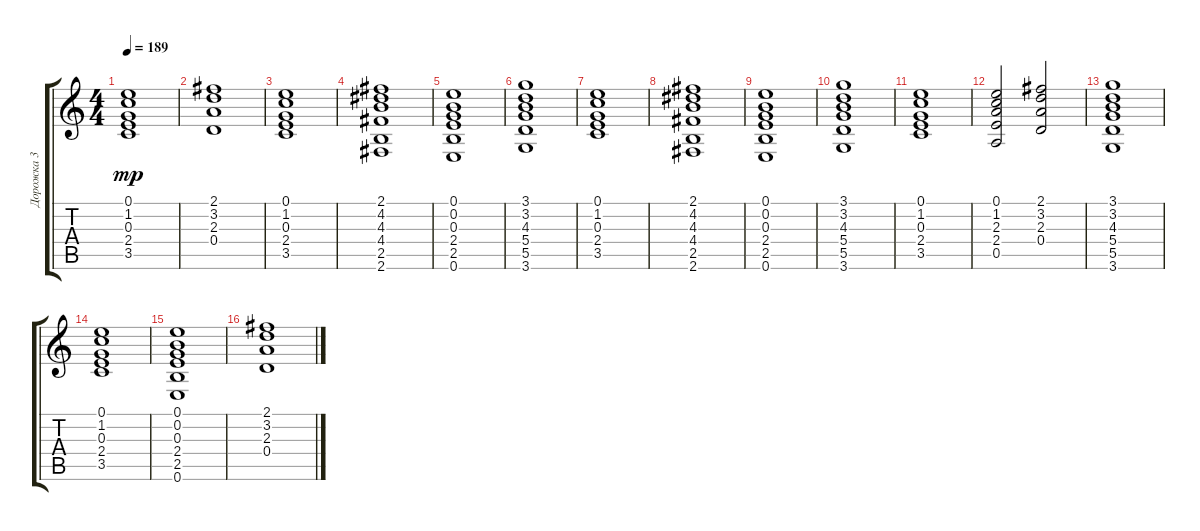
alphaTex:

\track ("Дорожка 3" "Дорожка 3") {instrument distortionguitar}
\staff {score tabs}
\tuning (E4 B3 G3 D3 A2 E2) {hide}
\ts (4 4)
\tempo 189
\clef g2
\ks c
(0.1 1.2 0.3 2.4 3.5).1{dy mp} |
(2.1 3.2 2.3 0.4).1 |
(0.1 1.2 0.3 2.4 3.5).1 |
(2.1 4.2 4.3 4.4 2.5 2.6).1 |
(0.1 0.2 0.3 2.4 2.5 0.6).1 |
(3.1 3.2 4.3 5.4 5.5 3.6).1 |
(0.1 1.2 0.3 2.4 3.5).1 |
(2.1 4.2 4.3 4.4 2.5 2.6).1 |
(0.1 0.2 0.3 2.4 2.5 0.6).1 |
(3.1 3.2 4.3 5.4 5.5 3.6).1 |
(0.1 1.2 0.3 2.4 3.5).1 |
(0.1 1.2 2.3 2.4 0.5).2 (2.1 3.2 2.3 0.4).2 |
(3.1 3.2 4.3 5.4 5.5 3.6).1 |
(0.1 1.2 0.3 2.4 3.5).1 |
(0.1 0.2 0.3 2.4 2.5 0.6).1 |
(2.1 3.2 2.3 0.4).1
